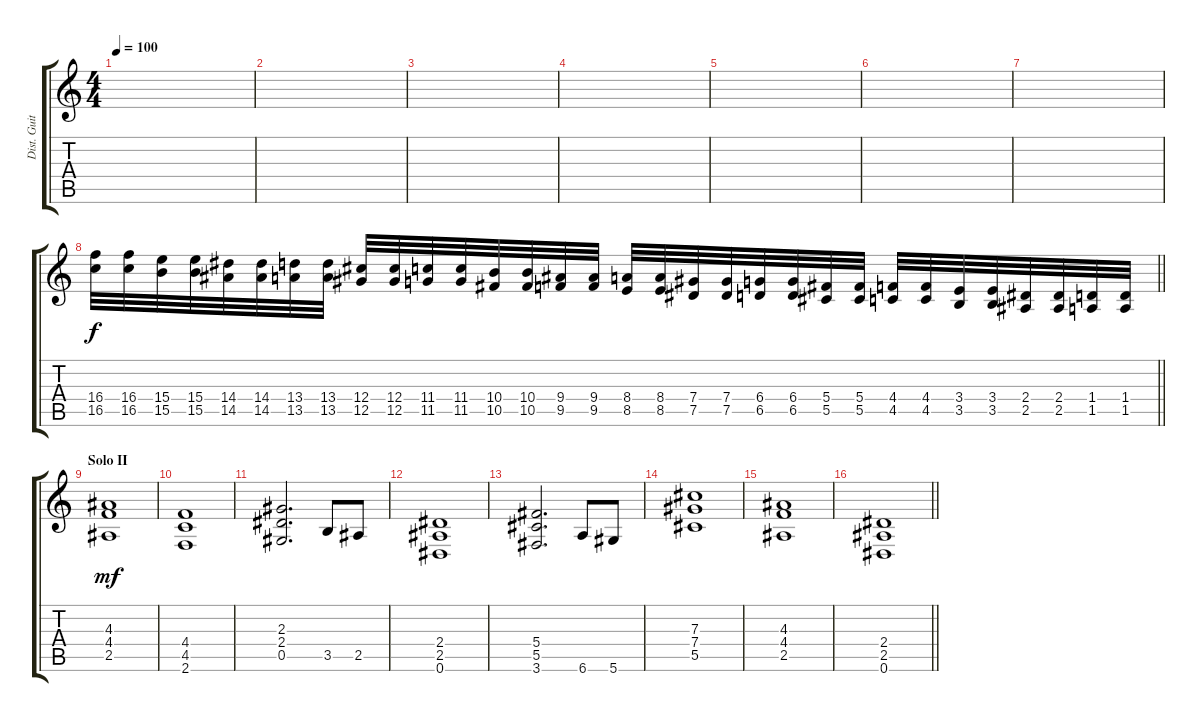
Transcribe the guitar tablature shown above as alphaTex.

\track ("Dist. Guitar" "Dist. Guit") {instrument distortionguitar}
\staff {score tabs}
\tuning (Eb4 Bb3 Gb3 Db3 Ab2 Eb2) {hide}
\ts (4 4)
\tempo 100
\clef g2
\ks c
|
|
|
|
|
|
|
\barLineRight lightlight
(16.4 16.5).32{volume 16 instrument guitarfretnoise} (16.4 16.5).32 (15.4 15.5).32 (15.4 15.5).32 (14.4 14.5).32 (14.4 14.5).32 (13.4 13.5).32 (13.4 13.5).32 (12.4 12.5).32 (12.4 12.5).32 (11.4 11.5).32 (11.4 11.5).32 (10.4 10.5).32 (10.4 10.5).32 (9.4 9.5).32 (9.4 9.5).32 (8.4 8.5).32 (8.4 8.5).32 (7.4 7.5).32 (7.4 7.5).32 (6.4 6.5).32 (6.4 6.5).32 (5.4 5.5).32 (5.4 5.5).32 (4.4 4.5).32 (4.4 4.5).32 (3.4 3.5).32 (3.4 3.5).32 (2.4 2.5).32 (2.4 2.5).32 (1.4 1.5).32 (1.4 1.5).32 |
\section ("" "Solo II")
(4.3 4.4 2.5).1{dy mf instrument distortionguitar} |
(4.4 4.5 2.6).1 |
(2.3 2.4 0.5).2{d} 3.5.8 2.5.8 |
(2.4 2.5 0.6).1 |
(5.4 5.5 3.6).2{d} 6.6.8 5.6.8 |
(7.3 7.4 5.5).1 |
(4.3 4.4 2.5).1 |
\barLineRight lightlight
(2.4 2.5 0.6).1
